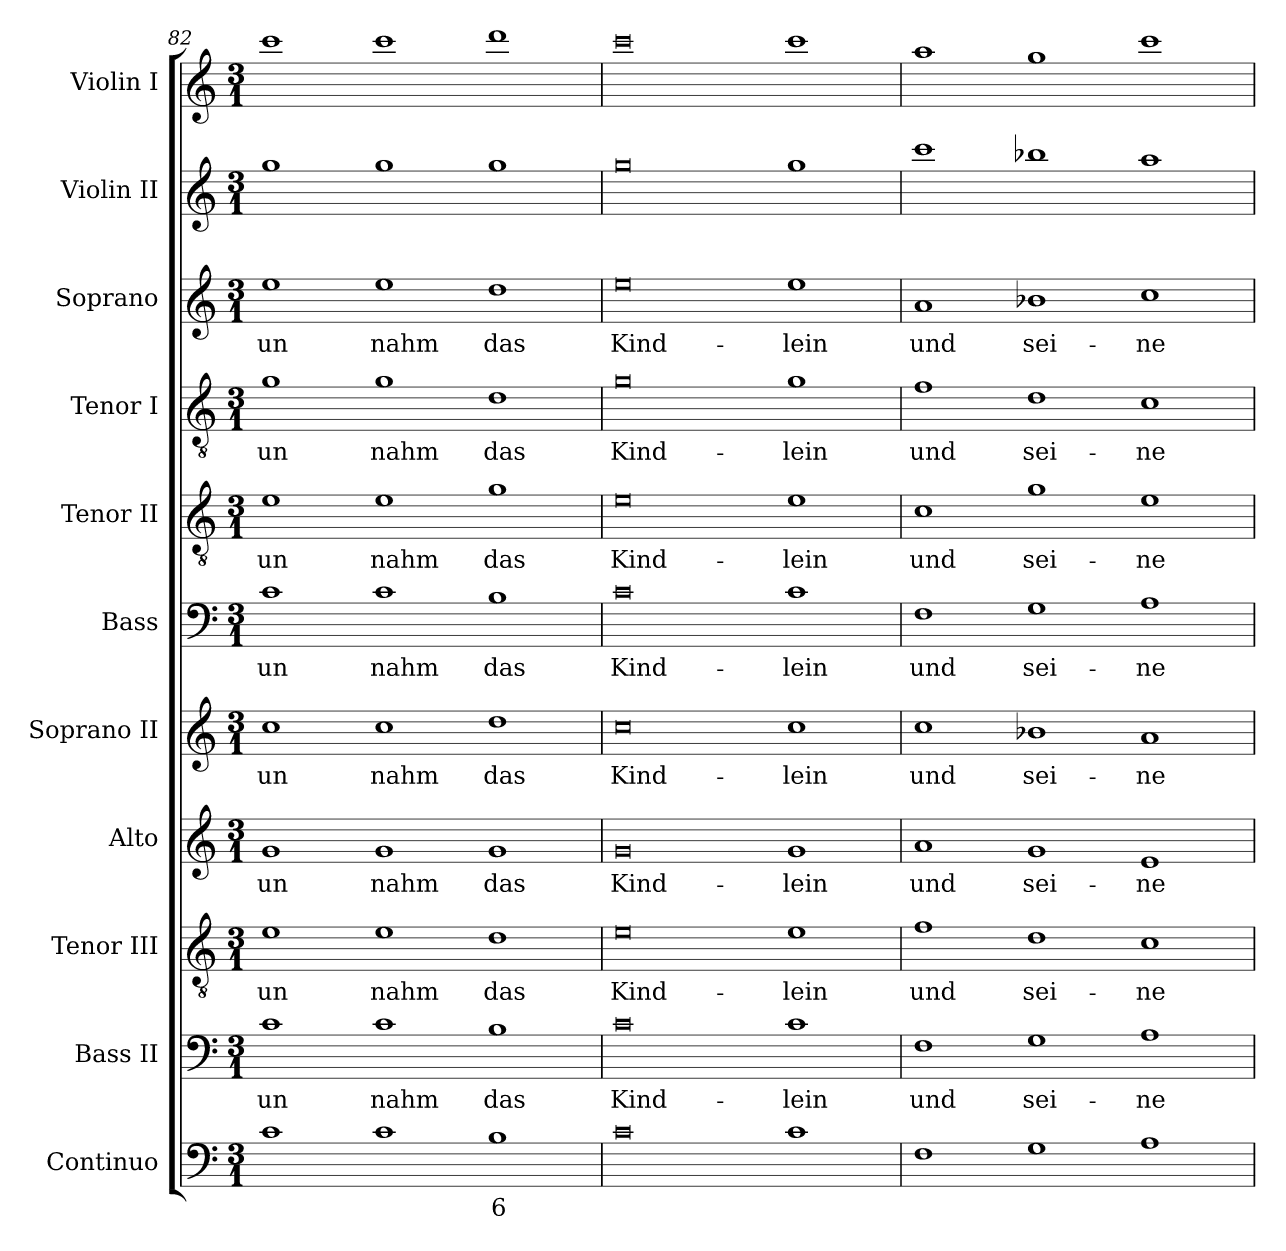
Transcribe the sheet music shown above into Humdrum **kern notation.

**kern	**text	**kern	**text	**kern	**text	**kern	**text	**kern	**text	**kern	**text	**kern	**text	**kern	**text	**kern	**text	**kern	**kern
*part11	*part11	*part10	*part10	*part9	*part9	*part8	*part8	*part7	*part7	*part6	*part6	*part5	*part5	*part4	*part4	*part3	*part3	*part2	*part1
*staff11	*staff11	*staff10	*staff10	*staff9	*staff9	*staff8	*staff8	*staff7	*staff7	*staff6	*staff6	*staff5	*staff5	*staff4	*staff4	*staff3	*staff3	*staff2	*staff1
*I"Continuo	*	*I"Bass II	*	*I"Tenor III	*	*I"Alto	*	*I"Soprano II	*	*I"Bass	*	*I"Tenor II	*	*I"Tenor I	*	*I"Soprano	*	*I"Violin II	*I"Violin I
*	*	*I'B	*	*I'T	*	*I'A	*	*I'S	*	*I'B	*	*I'T II	*	*I'T I	*	*I'S	*	*I'Vln	*I'Vln
!!LO:LB:g=z
*clefF4	*	*clefF4	*	*clefGv2	*	*clefG2	*	*clefG2	*	*clefF4	*	*clefGv2	*	*clefGv2	*	*clefG2	*	*clefG2	*clefG2
*k[]	*	*k[]	*	*k[]	*	*k[]	*	*k[]	*	*k[]	*	*k[]	*	*k[]	*	*k[]	*	*k[]	*k[]
*C:	*	*C:	*	*C:	*	*C:	*	*C:	*	*C:	*	*C:	*	*C:	*	*C:	*	*C:	*C:
*M3/1	*	*M3/1	*	*M3/1	*	*M3/1	*	*M3/1	*	*M3/1	*	*M3/1	*	*M3/1	*	*M3/1	*	*M3/1	*M3/1
=82	=82	=82	=82	=82	=82	=82	=82	=82	=82	=82	=82	=82	=82	=82	=82	=82	=82	=82	=82
!	!	!	!LO:LY:b	!	!LO:LY:b	!	!LO:LY:b	!	!LO:LY:b	!	!LO:LY:b	!	!LO:LY:b	!	!LO:LY:b	!	!LO:LY:b	!	!
1c	.	1c	un	1e	un	1g	un	1cc	un	1c	un	1e	un	1g	un	1ee	un	1gg	1ccc
!	!	!	!LO:LY:b	!	!LO:LY:b	!	!LO:LY:b	!	!LO:LY:b	!	!LO:LY:b	!	!LO:LY:b	!	!LO:LY:b	!	!LO:LY:b	!	!
1c	.	1c	nahm	1e	nahm	1g	nahm	1cc	nahm	1c	nahm	1e	nahm	1g	nahm	1ee	nahm	1gg	1ccc
!	!LO:LY:b	!	!LO:LY:b	!	!LO:LY:b	!	!LO:LY:b	!	!LO:LY:b	!	!LO:LY:b	!	!LO:LY:b	!	!LO:LY:b	!	!LO:LY:b	!	!
1B	6	1B	das	1d	das	1g	das	1dd	das	1B	das	1g	das	1d	das	1dd	das	1gg	1ddd
=83	=83	=83	=83	=83	=83	=83	=83	=83	=83	=83	=83	=83	=83	=83	=83	=83	=83	=83	=83
!	!	!	!LO:LY:b	!	!LO:LY:b	!	!LO:LY:b	!	!LO:LY:b	!	!LO:LY:b	!	!LO:LY:b	!	!LO:LY:b	!	!LO:LY:b	!	!
0c	.	0c	Kind-	0e	Kind-	0g	Kind-	0cc	Kind-	0c	Kind-	0e	Kind-	0g	Kind-	0ee	Kind-	0gg	0ccc
!	!	!	!LO:LY:b	!	!LO:LY:b	!	!LO:LY:b	!	!LO:LY:b	!	!LO:LY:b	!	!LO:LY:b	!	!LO:LY:b	!	!LO:LY:b	!	!
1c	.	1c	-lein	1e	-lein	1g	-lein	1cc	-lein	1c	-lein	1e	-lein	1g	-lein	1ee	-lein	1gg	1ccc
=84	=84	=84	=84	=84	=84	=84	=84	=84	=84	=84	=84	=84	=84	=84	=84	=84	=84	=84	=84
!	!	!	!LO:LY:b	!	!LO:LY:b	!	!LO:LY:b	!	!LO:LY:b	!	!LO:LY:b	!	!LO:LY:b	!	!LO:LY:b	!	!LO:LY:b	!	!
1F	.	1F	und	1f	und	1a	und	1cc	und	1F	und	1c	und	1f	und	1a	und	1ccc	1aa
!	!	!	!LO:LY:b	!	!LO:LY:b	!	!LO:LY:b	!	!LO:LY:b	!	!LO:LY:b	!	!LO:LY:b	!	!LO:LY:b	!	!LO:LY:b	!	!
1G	.	1G	sei-	1d	sei-	1g	sei-	1b-X	sei-	1G	sei-	1g	sei-	1d	sei-	1b-X	sei-	1bb-X	1gg
!	!	!	!LO:LY:b	!	!LO:LY:b	!	!LO:LY:b	!	!LO:LY:b	!	!LO:LY:b	!	!LO:LY:b	!	!LO:LY:b	!	!LO:LY:b	!	!
1A	.	1A	-ne	1c	-ne	1e	-ne	1a	-ne	1A	-ne	1e	-ne	1c	-ne	1cc	-ne	1aa	1ccc
=	=	=	=	=	=	=	=	=	=	=	=	=	=	=	=	=	=	=	=
*-	*-	*-	*-	*-	*-	*-	*-	*-	*-	*-	*-	*-	*-	*-	*-	*-	*-	*-	*-
